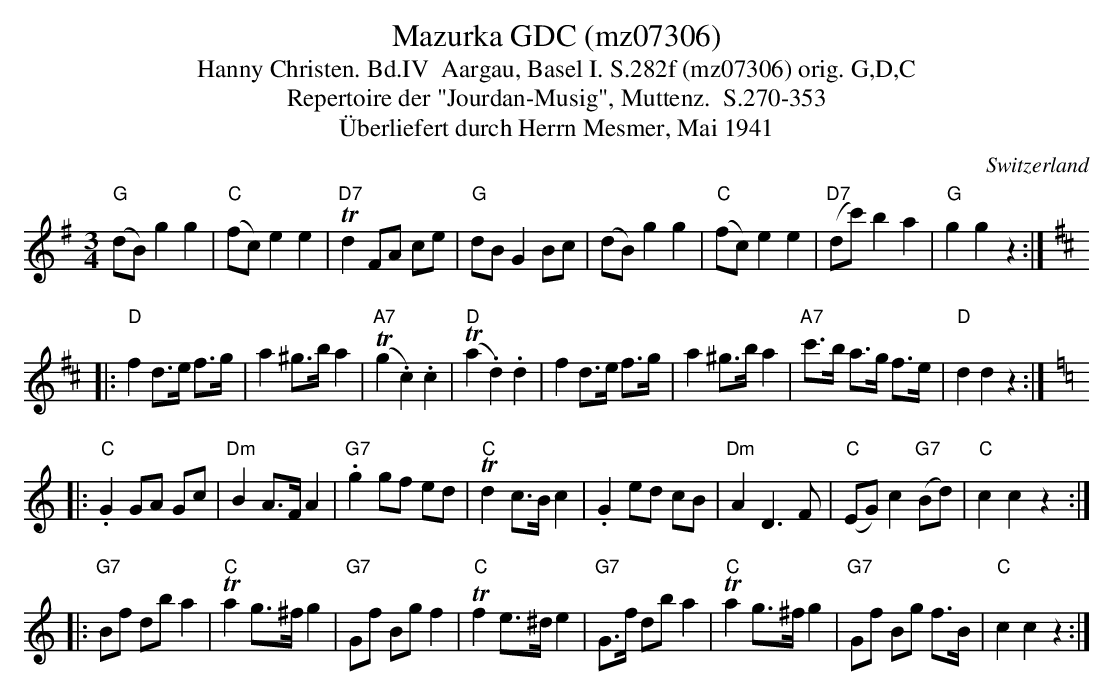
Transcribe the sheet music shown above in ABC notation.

X:1
T:Mazurka GDC (mz07306)
T:Hanny Christen. Bd.IV  Aargau, Basel I. S.282f (mz07306) orig. G,D,C
T: Repertoire der "Jourdan-Musig", Muttenz.  S.270-353
T:Überliefert durch Herrn Mesmer, Mai 1941
M:3/4
L:1/8
O:Switzerland
K:G major
"G"(dB)g2g2 | "C"(fc)e2e2 | T"D7"d2FA ce | "G"dBG2Bc | (dB)g2g2 | ("C"fc)e2e2 | ("D7"dc')b2a2 | "G"g2g2z2 :| [K:D]
|: "D"f2d>e f>g | a2 ^g>ba2 | (T"A7"g2.c2).c2 | (T"D"a2.d2).d2 | f2 d>e f>g | a2^g>ba2 | "A7"c'>b a>g f>e | "D"d2d2z2 :| [K:C]
|: "C".G2 GA Gc | "Dm"B2A>FA2 | "G7".g2gf ed | T"C"d2c>Bc2 | .G2ed cB | "Dm"A2D3F | ("C"EG)c2("G7"Bd) | "C"c2c2z2 ::
"G7"Bf dba2 | T"C"a2g>^fg2 | "G7"Gf Bgf2 | T"C"f2e>^de2 | "G7"G>f dba2 | T"C"a2g>^fg2 | "G7"Gf Bg f>B | "C"c2c2z2 :|
